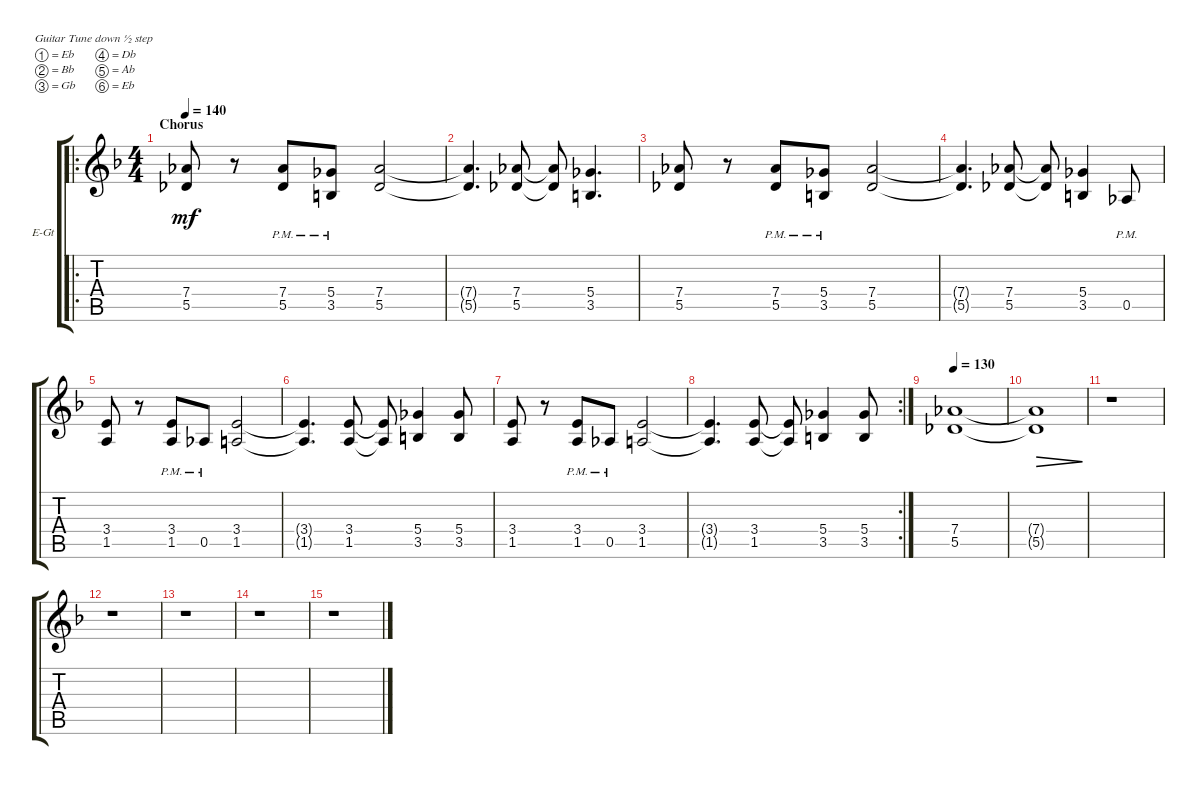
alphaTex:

\defaultSystemsLayout 4
\bracketExtendMode groupsimilarinstruments
\firstSystemTrackNameOrientation horizontal
\otherSystemsTrackNameOrientation horizontal
\track ("Larry Lead" "E-Gt") {instrument distortionguitar}
\staff {score tabs}
\tuning (Eb4 Bb3 Gb3 Db3 Ab2 Eb2)
\ro
\ts (4 4)
\section ("" "Chorus")
\tempo 140
\clef g2
\ks f
(7.4 5.5).8{dy mf} r.8 (7.4{pm} 5.5{pm}).8 (5.4{pm} 3.5{pm}).8 (7.4 5.5).2 |
(7.4{t} 5.5{t}).4{d} (7.4 5.5).8 (7.4{t} 5.5{t}).8 (5.4 3.5).4{d} |
(7.4 5.5).8 r.8 (7.4{pm} 5.5{pm}).8 (5.4{pm} 3.5{pm}).8 (7.4 5.5).2 |
(7.4{t} 5.5{t}).4{d} (7.4 5.5).8 (7.4{t} 5.5{t}).8 (5.4 3.5).4 0.5{pm}.8 |
(3.4 1.5).8 r.8 (3.4{pm} 1.5{pm}).8 0.5{pm}.8 (3.4 1.5).2 |
(3.4{t} 1.5{t}).4{d} (3.4 1.5).8 (3.4{t} 1.5{t}).8 (5.4 3.5).4 (5.4 3.5).8 |
(3.4 1.5).8 r.8 (3.4{pm} 1.5{pm}).8 0.5{pm}.8 (3.4 1.5).2 |
\rc 2
(3.4{t} 1.5{t}).4{d} (3.4 1.5).8 (3.4{t} 1.5{t}).8 (5.4 3.5).4 (5.4 3.5).8 |
\tempo 130
(7.4 5.5).1 |
(7.4{t} 5.5{t}).1{dec} |
r.1 |
r.1 |
r.1 |
r.1 |
r.1
